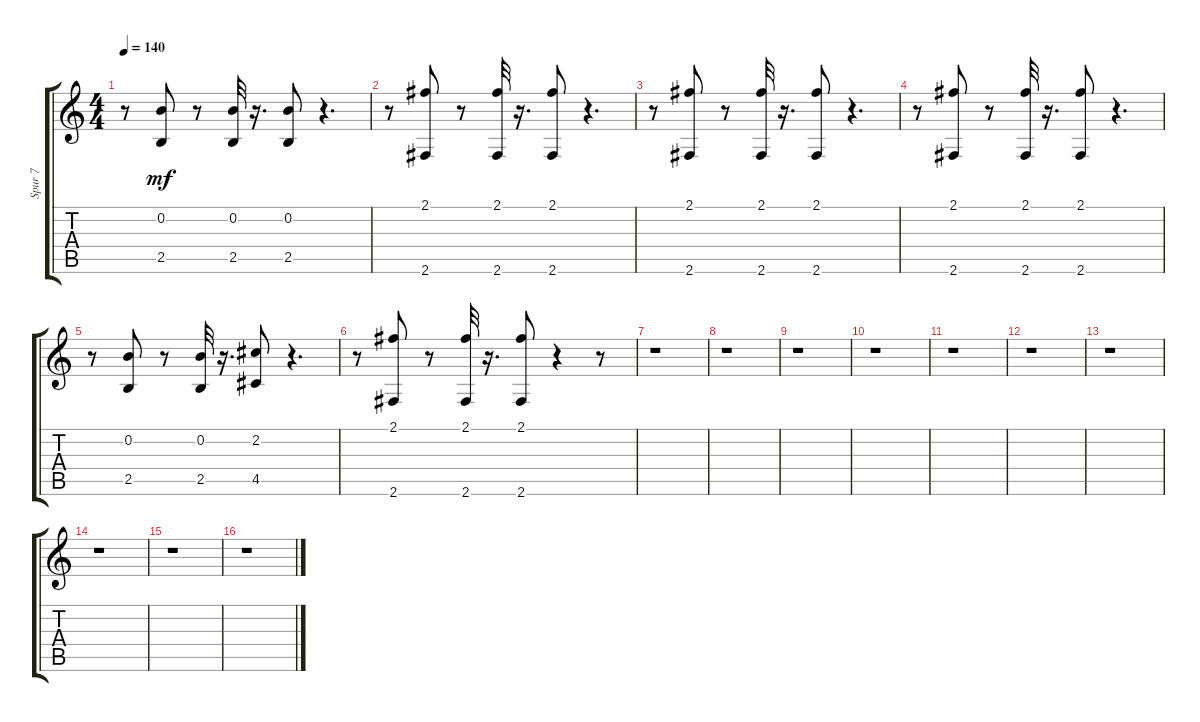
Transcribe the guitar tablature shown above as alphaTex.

\track ("Spur 7" "Spur 7") {instrument overdrivenguitar}
\staff {score tabs}
\tuning (E4 B3 G3 D3 A2 E2) {hide}
\ts (4 4)
\tempo 140
\clef g2
\ks c
r.8{dy mf} (0.2 2.5).8 r.8 (0.2 2.5).32 r.16{d} (0.2 2.5).8 r.4{d} |
r.8 (2.1 2.6).8 r.8 (2.1 2.6).32 r.16{d} (2.1 2.6).8 r.4{d} |
r.8 (2.1 2.6).8 r.8 (2.1 2.6).32 r.16{d} (2.1 2.6).8 r.4{d} |
r.8 (2.1 2.6).8 r.8 (2.1 2.6).32 r.16{d} (2.1 2.6).8 r.4{d} |
r.8 (0.2 2.5).8 r.8 (0.2 2.5).32 r.16{d} (2.2 4.5).8 r.4{d} |
r.8 (2.1 2.6).8 r.8 (2.1 2.6).32 r.16{d} (2.1 2.6).8 r.4 r.8 |
r.1 |
r.1 |
r.1 |
r.1 |
r.1 |
r.1 |
r.1 |
r.1 |
r.1 |
r.1
